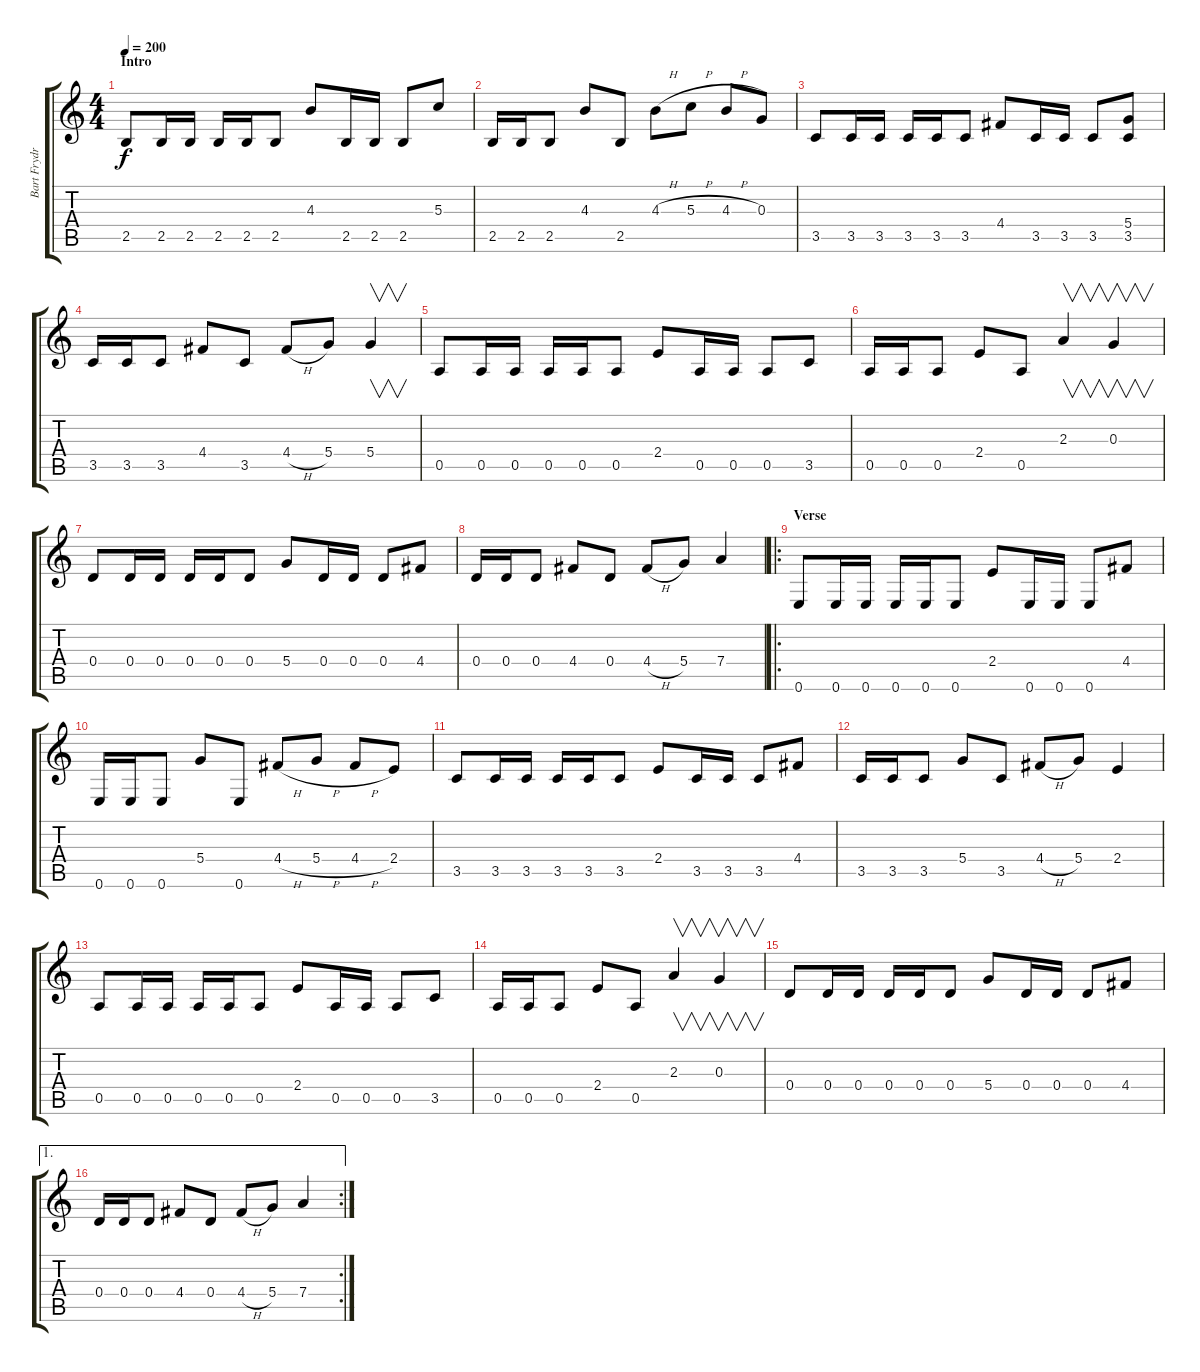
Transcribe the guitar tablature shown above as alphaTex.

\track ("Bart Frydrychowicz" "Bart Frydr") {instrument distortionguitar}
\staff {score tabs}
\tuning (E4 B3 G3 D3 A2 E2) {hide}
\ts (4 4)
\section ("" "Intro")
\tempo 200
\clef g2
\ks c
2.5.8{dy f instrument distortionguitar} 2.5.16 2.5.16 2.5.16 2.5.16 2.5.8 4.3.8 2.5.16 2.5.16 2.5.8 5.3.8 |
2.5.16 2.5.16 2.5.8 4.3.8 2.5.8 4.3{h}.8 5.3{h}.8 4.3{h}.8 0.3.8 |
3.5.8 3.5.16 3.5.16 3.5.16 3.5.16 3.5.8 4.4.8 3.5.16 3.5.16 3.5.8 (5.4 3.5).8 |
3.5.16 3.5.16 3.5.8 4.4.8 3.5.8 4.4{h}.8 5.4.8 5.4.4{v} |
0.5.8 0.5.16 0.5.16 0.5.16 0.5.16 0.5.8 2.4.8 0.5.16 0.5.16 0.5.8 3.5.8 |
0.5.16 0.5.16 0.5.8 2.4.8 0.5.8 2.3.4{v} 0.3.4{v} |
0.4.8 0.4.16 0.4.16 0.4.16 0.4.16 0.4.8 5.4.8 0.4.16 0.4.16 0.4.8 4.4.8 |
0.4.16 0.4.16 0.4.8 4.4.8 0.4.8 4.4{h}.8 5.4.8 7.4.4 |
\ro
\section ("" "Verse")
0.6.8 0.6.16 0.6.16 0.6.16 0.6.16 0.6.8 2.4.8 0.6.16 0.6.16 0.6.8 4.4.8 |
0.6.16 0.6.16 0.6.8 5.4.8 0.6.8 4.4{h}.8 5.4{h}.8 4.4{h}.8 2.4.8 |
3.5.8 3.5.16 3.5.16 3.5.16 3.5.16 3.5.8 2.4.8 3.5.16 3.5.16 3.5.8 4.4.8 |
3.5.16 3.5.16 3.5.8 5.4.8 3.5.8 4.4{h}.8 5.4.8 2.4.4 |
0.5.8 0.5.16 0.5.16 0.5.16 0.5.16 0.5.8 2.4.8 0.5.16 0.5.16 0.5.8 3.5.8 |
0.5.16 0.5.16 0.5.8 2.4.8 0.5.8 2.3.4{v} 0.3.4{v} |
0.4.8 0.4.16 0.4.16 0.4.16 0.4.16 0.4.8 5.4.8 0.4.16 0.4.16 0.4.8 4.4.8 |
\ae 1
\rc 2
0.4.16 0.4.16 0.4.8 4.4.8 0.4.8 4.4{h}.8 5.4.8 7.4.4
